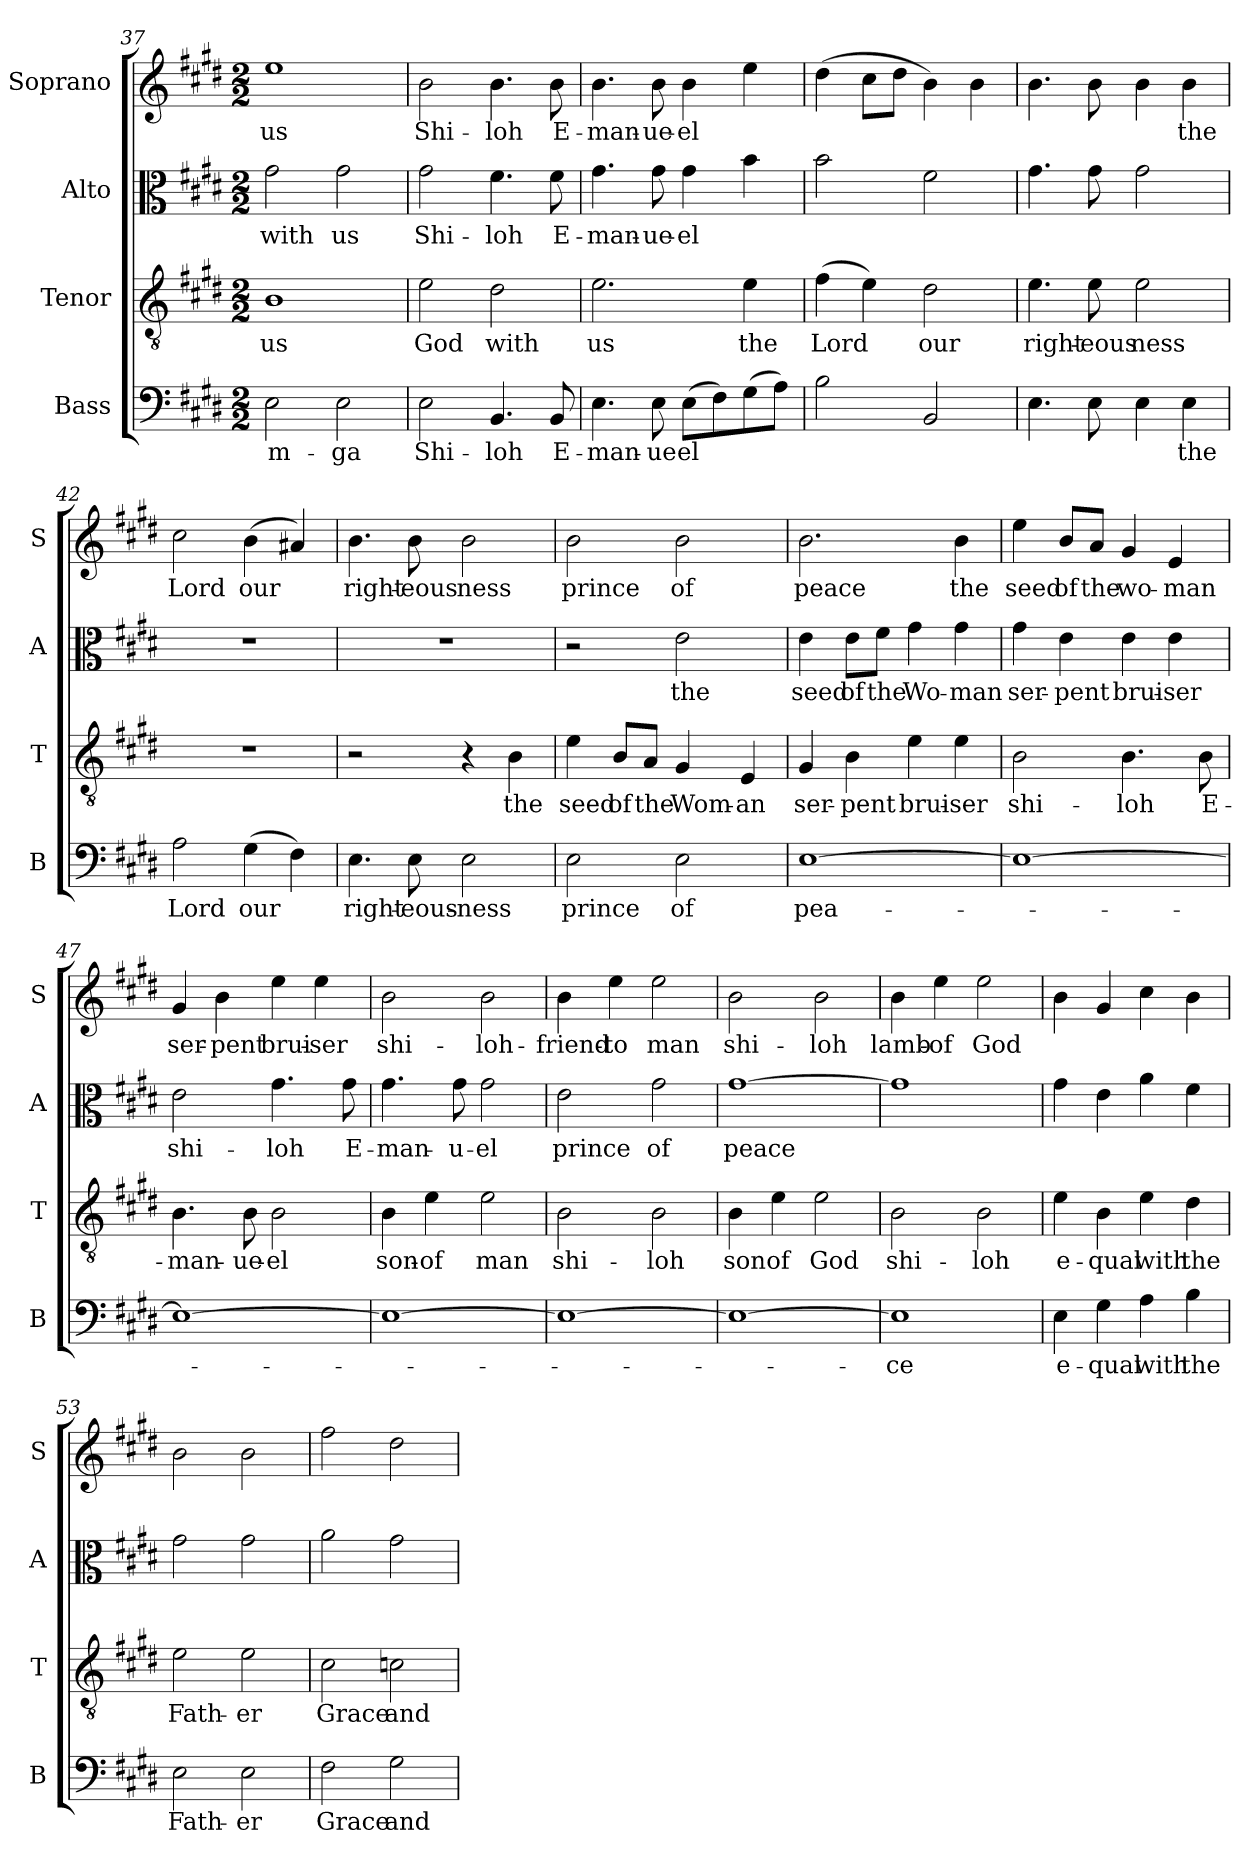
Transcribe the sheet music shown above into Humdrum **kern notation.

**kern	**text	**kern	**text	**kern	**text	**kern	**text
*part4	*part4	*part3	*part3	*part2	*part2	*part1	*part1
*staff4	*staff4	*staff3	*staff3	*staff2	*staff2	*staff1	*staff1
*I"Bass	*	*I"Tenor	*	*I"Alto	*	*I"Soprano	*
*I'B	*	*I'T	*	*I'A	*	*I'S	*
*clefF4	*	*clefGv2	*	*clefC3	*	*clefG2	*
*k[f#c#g#d#]	*	*k[f#c#g#d#]	*	*k[f#c#g#d#]	*	*k[f#c#g#d#]	*
*E:	*	*E:	*	*E:	*	*E:	*
*M2/2	*	*M2/2	*	*M2/2	*	*M2/2	*
=37	=37	=37	=37	=37	=37	=37	=37
2E\	m-	1B	us	2g#\	with	1ee	us
2E\	-ga	.	.	2g#\	us	.	.
=38	=38	=38	=38	=38	=38	=38	=38
2E\	Shi-	2e\	God	2g#\	Shi-	2b\	Shi-
4.BB/	-loh	2d#\	with	4.f#\	-loh	4.b\	-loh
8BB/	E-	.	.	8f#\	E-	8b\	E-
=39	=39	=39	=39	=39	=39	=39	=39
4.E\	-man-	2.e\	us	4.g#\	-man-	4.b\	-man-
8E\	-ue	.	.	8g#\	-ue-	8b\	-ue-
(8E\L	el	.	.	4g#\	-el	4b\	-el
8F#\)	.	.	.	.	.	.	.
(8G#\	.	4e\	the	4b\	.	4ee\	.
8A\J)	.	.	.	.	.	.	.
=40	=40	=40	=40	=40	=40	=40	=40
2B\	.	(4f#\	Lord	2b\	.	(4dd#\	.
.	.	4e\)	.	.	.	8cc#\L	.
.	.	.	.	.	.	8dd#\J	.
2BB/	.	2d#\	our	2f#\	.	4b\)	.
.	.	.	.	.	.	4b\	.
!!LO:PB:g=z
=41	=41	=41	=41	=41	=41	=41	=41
4.E\	.	4.e\	right-	4.g#\	.	4.b\	.
8E\	.	8e\	-eous	8g#\	.	8b\	.
4E\	.	2e\	ness	2g#\	.	4b\	.
4E\	the	.	.	.	.	4b\	the
=42	=42	=42	=42	=42	=42	=42	=42
2A\	Lord	1r	.	1r	.	2cc#\	Lord
(4G#\	our	.	.	.	.	(4b\	our
4F#\)	.	.	.	.	.	4a#X/)	.
=43	=43	=43	=43	=43	=43	=43	=43
4.E\	right-	2r	.	1r	.	4.b\	right-
8E\	-eous-	.	.	.	.	8b\	-eous
2E\	-ness	4r	.	.	.	2b\	ness
.	.	4B\	the	.	.	.	.
=44	=44	=44	=44	=44	=44	=44	=44
2E\	prince	4e\	seed	2r	.	2b\	prince
.	.	8B/L	of	.	.	.	.
.	.	8A/J	the	.	.	.	.
2E\	of	4G#/	Wom-	2e\	the	2b\	of
.	.	4E/	-an	.	.	.	.
!!LO:LB:g=z
=45	=45	=45	=45	=45	=45	=45	=45
[1E	pea-	4G#/	ser-	4e\	seed	2.b\	peace
.	.	4B\	-pent	8e\L	of	.	.
.	.	.	.	8f#\J	the	.	.
.	.	4e\	brui-	4g#\	Wo-	.	.
.	.	4e\	-ser	4g#\	-man	4b\	the
=46	=46	=46	=46	=46	=46	=46	=46
1E_	.	2B\	shi-	4g#\	ser-	4ee\	seed
.	.	.	.	4e\	-pent	8b/L	of
.	.	.	.	.	.	8a/J	the
.	.	4.B\	-loh	4e\	brui-	4g#/	wo-
.	.	.	.	4e\	-ser	4e/	-man
.	.	8B\	E-	.	.	.	.
=47	=47	=47	=47	=47	=47	=47	=47
1E_	.	4.B\	-man-	2e\	shi-	4g#/	ser-
.	.	.	.	.	.	4b\	-pent
.	.	8B\	-ue-	.	.	.	.
.	.	2B\	-el	4.g#\	-loh	4ee\	brui-
.	.	.	.	.	.	4ee\	-ser
.	.	.	.	8g#\	E-	.	.
=48	=48	=48	=48	=48	=48	=48	=48
1E_	.	4B\	son-	4.g#\	-man-	2b\	shi-
.	.	4e\	-of	.	.	.	.
.	.	.	.	8g#\	-u-	.	.
.	.	2e\	man	2g#\	-el	2b\	-loh-
!!LO:PB:g=z
=49	=49	=49	=49	=49	=49	=49	=49
1E_	.	2B\	shi-	2e\	prince	4b\	-friend-
.	.	.	.	.	.	4ee\	-to
.	.	2B\	-loh	2g#\	of	2ee\	man
=50	=50	=50	=50	=50	=50	=50	=50
1E_	.	4B\	son	[1g#	peace	2b\	shi-
.	.	4e\	of	.	.	.	.
.	.	2e\	God	.	.	2b\	-loh
=51	=51	=51	=51	=51	=51	=51	=51
1E]	ce	2B\	shi-	1g#]	.	4b\	lamb-
.	.	.	.	.	.	4ee\	-of
.	.	2B\	-loh	.	.	2ee\	God
=52	=52	=52	=52	=52	=52	=52	=52
4E\	e-	4e\	e-	4g#\	.	4b\	.
4G#\	-qual	4B\	-qual	4e\	.	4g#/	.
4A\	with	4e\	with	4a\	.	4cc#\	.
4B\	the	4d#\	the	4f#\	.	4b\	.
=53	=53	=53	=53	=53	=53	=53	=53
2E\	Fath-	2e\	Fath-	2g#\	.	2b\	.
2E\	-er	2e\	-er	2g#\	.	2b\	.
!!LO:LB:g=z
=54	=54	=54	=54	=54	=54	=54	=54
2F#\	Grace	2c#\	Grace	2a\	.	2ff#\	.
2G#\	and	2cn\	and	2g#\	.	2dd#\	.
=	=	=	=	=	=	=	=
*-	*-	*-	*-	*-	*-	*-	*-
